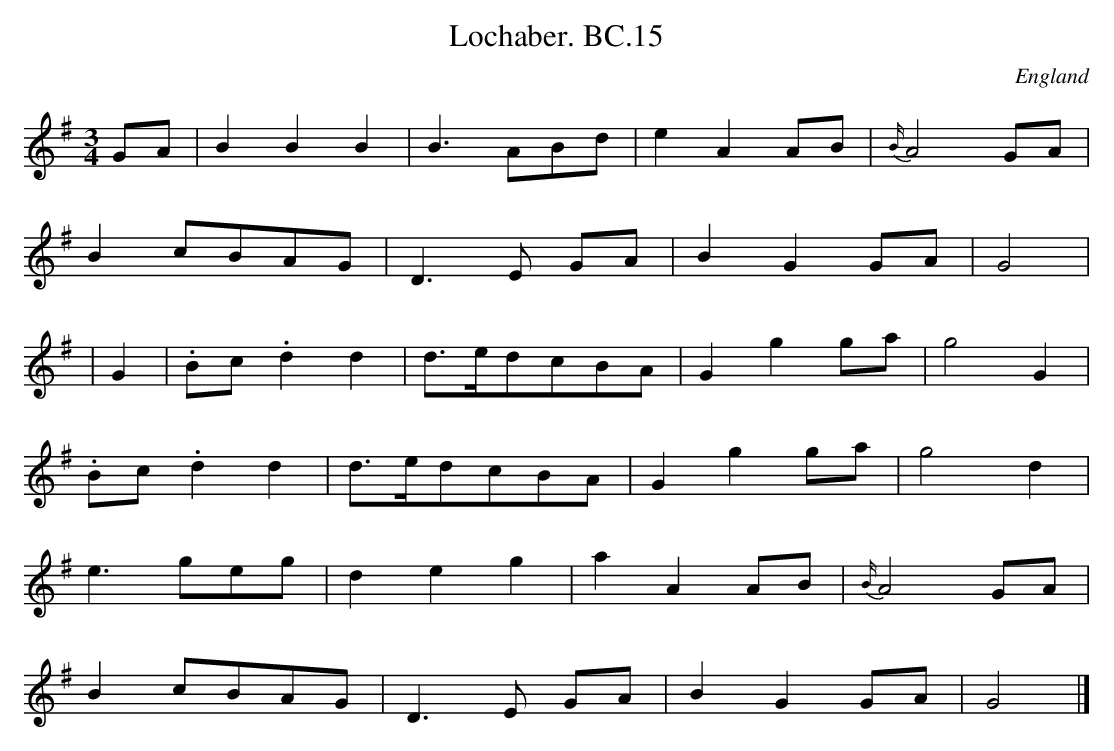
X:1
T:Lochaber. BC.15
M:3/4
L:1/8
O:England
K:G
GA | B2 B2 B2 | B3 ABd | e2 A2 AB | {B/}A4 GA |!
 B2 cBAG | D3 E GA | B2 G2 GA | G4 |!
|G2 |. Bc. d2 d2 | d>edcBA | G2 g2 ga | g4 G2 |!
. Bc. d2 d2 | d>edcBA | G2 g2ga | g4 d2 |!
 e3 geg |d2 e2 g2 | a2 A2 AB | {B/} A4 GA |!
 B2 cBAG | D3 E GA | B2 G2 GA | G4 |]
